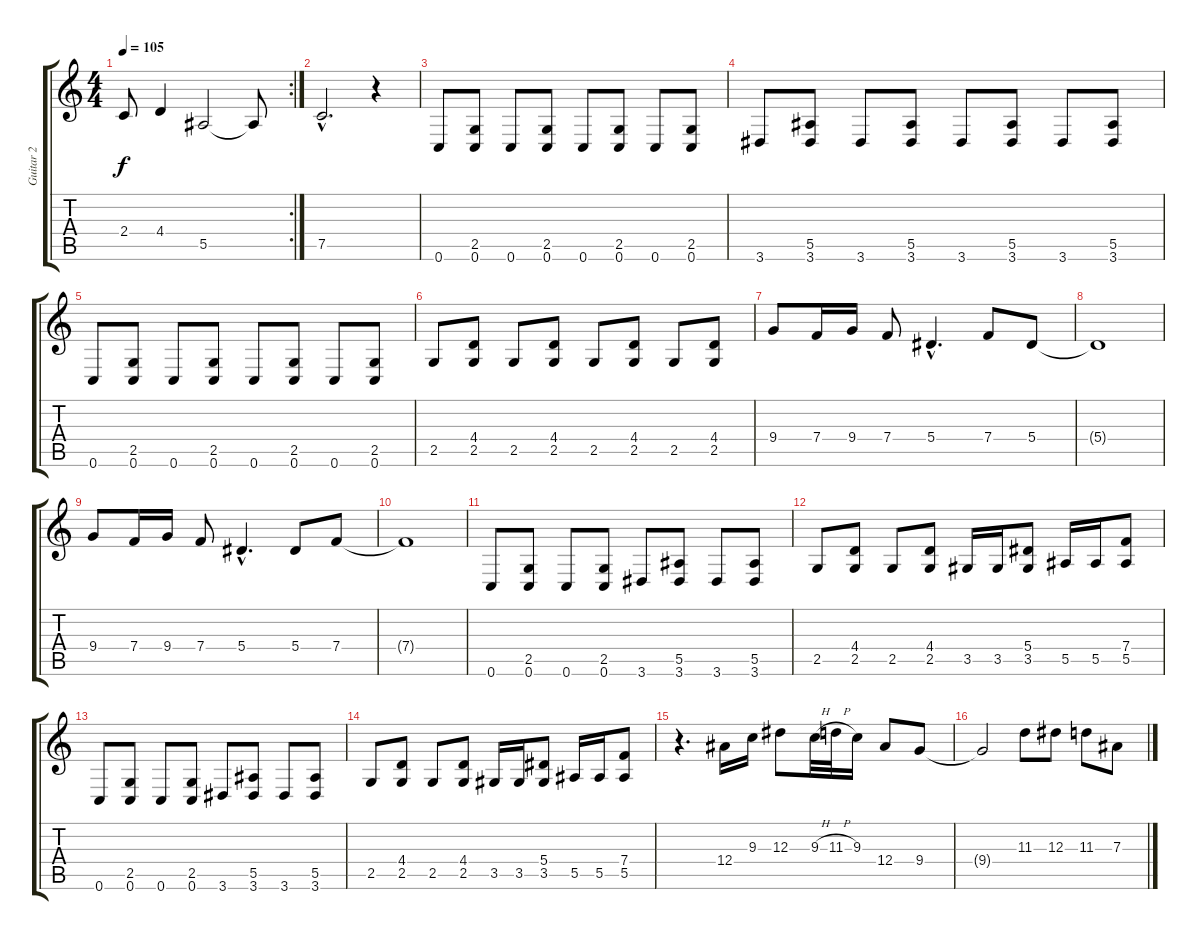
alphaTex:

\track ("Guitar 2" "Guitar 2") {instrument distortionguitar}
\staff {score tabs}
\tuning (C4 G3 Eb3 Bb2 F2 C2) {hide}
\rc 2
\ts (4 4)
\tempo 105
\clef g2
\ks c
2.4{t}.8{dy f} 4.4.4 5.5.2 5.5{t}.8 |
7.5{hac}.2{d} r.4 |
0.6.8 (2.5 0.6).8 0.6.8 (2.5 0.6).8 0.6.8 (2.5 0.6).8 0.6.8 (2.5 0.6).8 |
3.6.8 (5.5 3.6).8 3.6.8 (5.5 3.6).8 3.6.8 (5.5 3.6).8 3.6.8 (5.5 3.6).8 |
0.6.8 (2.5 0.6).8 0.6.8 (2.5 0.6).8 0.6.8 (2.5 0.6).8 0.6.8 (2.5 0.6).8 |
2.5.8 (4.4 2.5).8 2.5.8 (4.4 2.5).8 2.5.8 (4.4 2.5).8 2.5.8 (4.4 2.5).8 |
9.4.8 7.4.16 9.4.16 7.4.8 5.4{hac}.4{d} 7.4.8 5.4.8 |
5.4{t}.1 |
9.4.8 7.4.16 9.4.16 7.4.8 5.4{hac}.4{d} 5.4.8 7.4.8 |
7.4{t}.1 |
0.6.8 (2.5 0.6).8 0.6.8 (2.5 0.6).8 3.6.8 (5.5 3.6).8 3.6.8 (5.5 3.6).8 |
2.5.8 (4.4 2.5).8 2.5.8 (4.4 2.5).8 3.5.16 3.5.16 (5.4 3.5).8 5.5.16 5.5.16 (7.4 5.5).8 |
0.6.8 (2.5 0.6).8 0.6.8 (2.5 0.6).8 3.6.8 (5.5 3.6).8 3.6.8 (5.5 3.6).8 |
2.5.8 (4.4 2.5).8 2.5.8 (4.4 2.5).8 3.5.16 3.5.16 (5.4 3.5).8 5.5.16 5.5.16 (7.4 5.5).8 |
r.4{d} 12.4.16 9.3.16 12.3.8 9.3{h}.32 11.3{h}.32 9.3.16 12.4.8 9.4.8 |
9.4{t}.2 11.3.8 12.3.8 11.3.8 7.3.8
